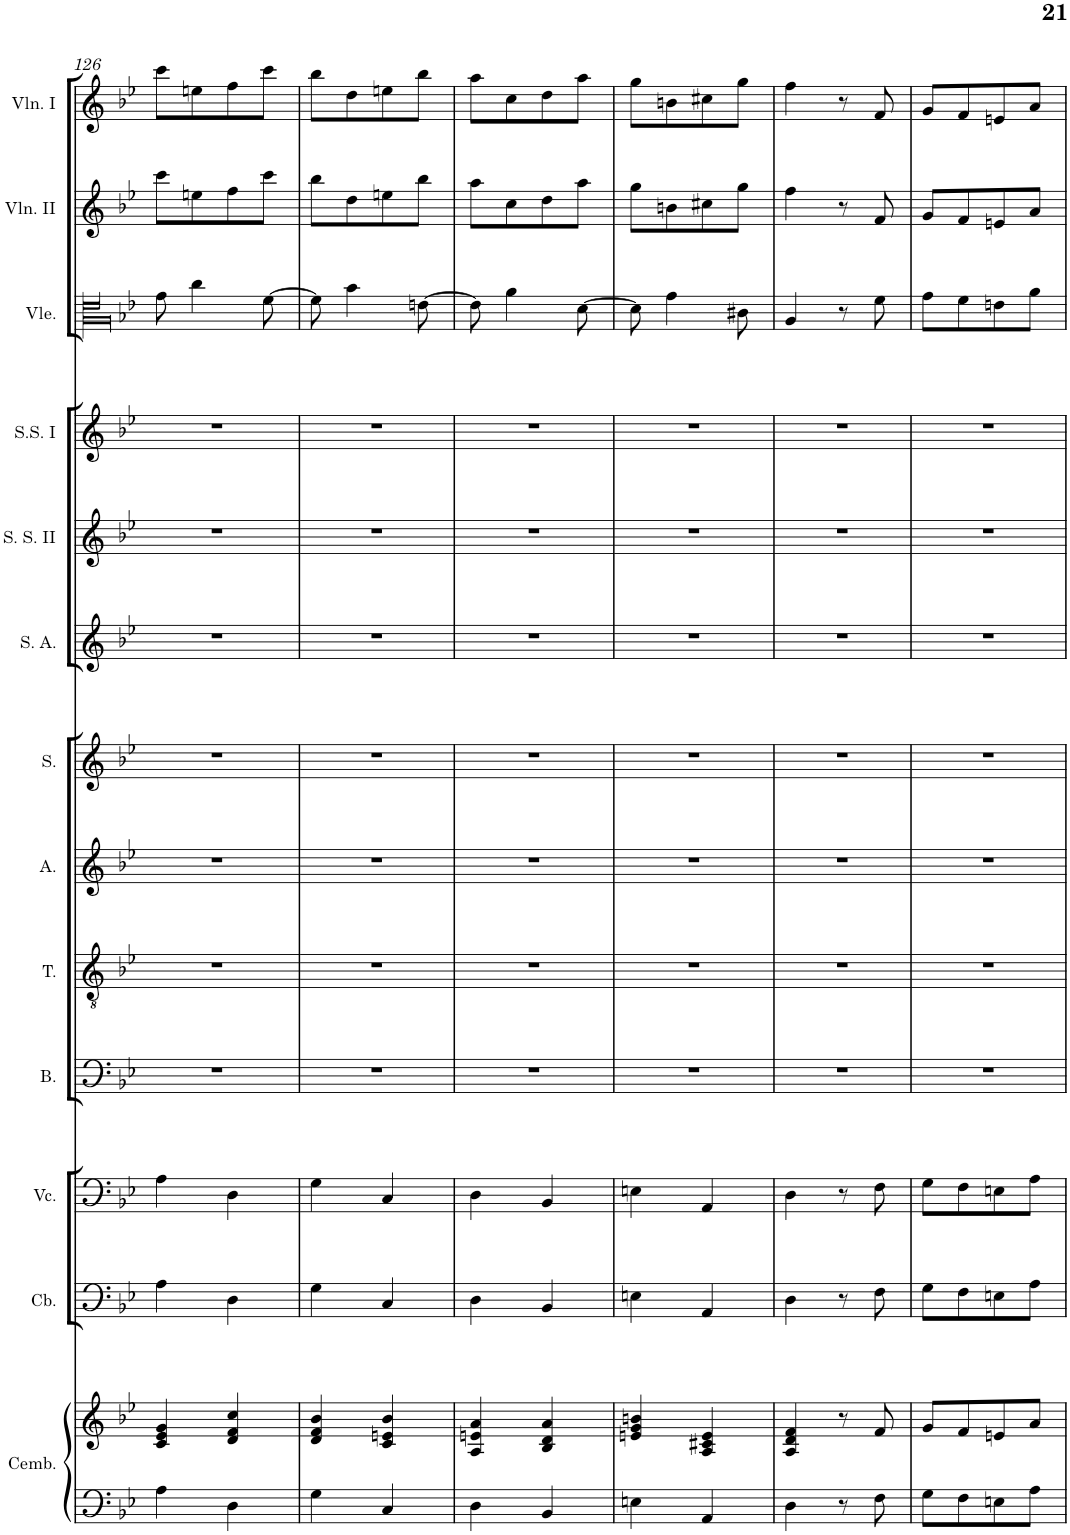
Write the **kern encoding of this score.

**kern	**kern	**kern	**kern	**kern	**kern	**kern	**kern	**kern	**kern	**kern	**kern	**kern	**kern
*part13	*part13	*part12	*part11	*part10	*part9	*part8	*part7	*part6	*part5	*part4	*part3	*part2	*part1
*staff14	*staff13	*staff12	*staff11	*staff10	*staff9	*staff8	*staff7	*staff6	*staff5	*staff4	*staff3	*staff2	*staff1
*I"Cembalo	*	*I"Contrabassi	*I"Violoncelli	*I"Bassi	*I"Tenori	*I"Alti	*I"Soprani	*I"Alti Soli	*I"Soprani Soli II	*I"Soprani Soli I	*I"Viole	*I"Violini II	*I"Violini I
*I'Cemb.	*	*I'Cb.	*I'Vc.	*I'B.	*I'T.	*I'A.	*I'S.	*	*I'S. S. II	*I'S.S. I	*I'Vle.	*I'Vln. II	*I'Vln. I
!!LO:PB:g=z
*clefF4	*clefG2	*clefF4	*clefF4	*clefF4	*clefGv2	*clefG2	*clefG2	*clefG2	*clefG2	*clefG2	*clefC3	*clefG2	*clefG2
*	*	*Trd7c12	*	*	*	*	*	*	*	*	*	*	*
*k[b-e-]	*k[b-e-]	*k[b-e-]	*k[b-e-]	*k[b-e-]	*k[b-e-]	*k[b-e-]	*k[b-e-]	*k[b-e-]	*k[b-e-]	*k[b-e-]	*k[b-e-]	*k[b-e-]	*k[b-e-]
*M2/4	*M2/4	*M2/4	*M2/4	*M2/4	*M2/4	*M2/4	*M2/4	*M2/4	*M2/4	*M2/4	*M2/4	*M2/4	*M2/4
=126	=126	=126	=126	=126	=126	=126	=126	=126	=126	=126	=126	=126	=126
4A\	4c/ 4e-/ 4g/	4A\	4A\	2r	2r	2r	2r	2r	2r	2r	8g\	8ccc\L	8ccc\L
.	.	.	.	.	.	.	.	.	.	.	4cc\	8een\	8een\
4D\	4d/ 4f/ 4cc/	4D\	4D\	.	.	.	.	.	.	.	.	8ff\	8ff\
.	.	.	.	.	.	.	.	.	.	.	[8f\	8ccc\J	8ccc\J
=127	=127	=127	=127	=127	=127	=127	=127	=127	=127	=127	=127	=127	=127
4G\	4d/ 4f/ 4b-/	4G\	4G\	2r	2r	2r	2r	2r	2r	2r	8f\]	8bb-\L	8bb-\L
.	.	.	.	.	.	.	.	.	.	.	4b-\	8dd\	8dd\
4C/	4c/ 4en/ 4b-/	4C/	4C/	.	.	.	.	.	.	.	.	8een\	8een\
.	.	.	.	.	.	.	.	.	.	.	[8en\	8bb-\J	8bb-\J
=128	=128	=128	=128	=128	=128	=128	=128	=128	=128	=128	=128	=128	=128
4D\	4A/ 4en/ 4a/	4D\	4D\	2r	2r	2r	2r	2r	2r	2r	8e\]	8aa\L	8aa\L
.	.	.	.	.	.	.	.	.	.	.	4a\	8cc\	8cc\
4BB-/	4B-/ 4d/ 4a/	4BB-/	4BB-/	.	.	.	.	.	.	.	.	8dd\	8dd\
.	.	.	.	.	.	.	.	.	.	.	[8d\	8aa\J	8aa\J
=129	=129	=129	=129	=129	=129	=129	=129	=129	=129	=129	=129	=129	=129
4En\	4en/ 4g/ 4bn/	4En\	4En\	2r	2r	2r	2r	2r	2r	2r	8d\]	8gg\L	8gg\L
.	.	.	.	.	.	.	.	.	.	.	4g\	8bn\	8bn\
4AA/	4A/ 4c#X/ 4e/	4AA/	4AA/	.	.	.	.	.	.	.	.	8cc#X\	8cc#X\
.	.	.	.	.	.	.	.	.	.	.	8c#X\	8gg\J	8gg\J
=130	=130	=130	=130	=130	=130	=130	=130	=130	=130	=130	=130	=130	=130
4D\	4A/ 4d/ 4f/	4D\	4D\	2r	2r	2r	2r	2r	2r	2r	4A/	4ff\	4ff\
8r	8r	8r	8r	.	.	.	.	.	.	.	8r	8r	8r
8F\	8f/	8F\	8F\	.	.	.	.	.	.	.	8f\	8f/	8f/
=131	=131	=131	=131	=131	=131	=131	=131	=131	=131	=131	=131	=131	=131
8G\L	8g/L	8G\L	8G\L	2r	2r	2r	2r	2r	2r	2r	8g\L	8g/L	8g/L
8F\	8f/	8F\	8F\	.	.	.	.	.	.	.	8f\	8f/	8f/
8En\	8en/	8En\	8En\	.	.	.	.	.	.	.	8en\	8en/	8en/
8A\J	8a/J	8A\J	8A\J	.	.	.	.	.	.	.	8a\J	8a/J	8a/J
=	=	=	=	=	=	=	=	=	=	=	=	=	=
*-	*-	*-	*-	*-	*-	*-	*-	*-	*-	*-	*-	*-	*-
